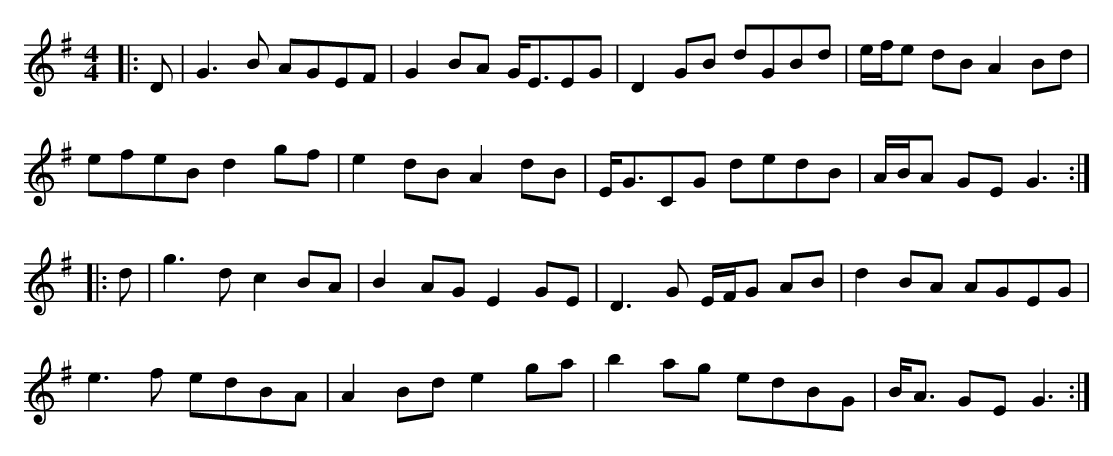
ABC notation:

X:1
M:4/4
K:G
|:D|G3 B AGEF|G2 BA G<EEG|D2 GB dGBd|e/f/e dB A2 Bd|
efeB d2 gf|e2 dB A2 dB|E<GCG dedB|A/B/A GE G3:|
|:d|g3 d c2 BA|B2 AG E2 GE|D3 G E/F/G AB|d2 BA AGEG|
e3 f edBA|A2 Bd e2 ga|b2 ag edBG|B<A GE G3:|
